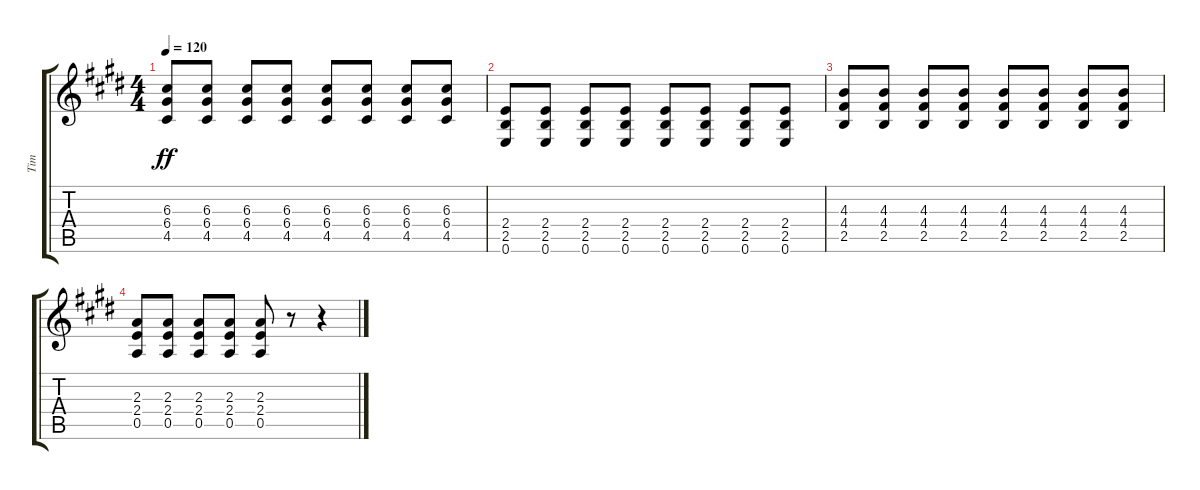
\track ("Tim" "Tim") {instrument distortionguitar}
\staff {score tabs}
\tuning (E4 B3 G3 D3 A2 E2) {hide}
\ts (4 4)
\tempo 120
\clef g2
\ks e
(6.3 6.4 4.5).8{dy ff} (6.3 6.4 4.5).8 (6.3 6.4 4.5).8 (6.3 6.4 4.5).8 (6.3 6.4 4.5).8 (6.3 6.4 4.5).8 (6.3 6.4 4.5).8 (6.3 6.4 4.5).8 |
(2.4 2.5 0.6).8 (2.4 2.5 0.6).8 (2.4 2.5 0.6).8 (2.4 2.5 0.6).8 (2.4 2.5 0.6).8 (2.4 2.5 0.6).8 (2.4 2.5 0.6).8 (2.4 2.5 0.6).8 |
(4.3 4.4 2.5).8 (4.3 4.4 2.5).8 (4.3 4.4 2.5).8 (4.3 4.4 2.5).8 (4.3 4.4 2.5).8 (4.3 4.4 2.5).8 (4.3 4.4 2.5).8 (4.3 4.4 2.5).8 |
(2.3 2.4 0.5).8 (2.3 2.4 0.5).8 (2.3 2.4 0.5).8 (2.3 2.4 0.5).8 (2.3 2.4 0.5).8 r.8 r.4
